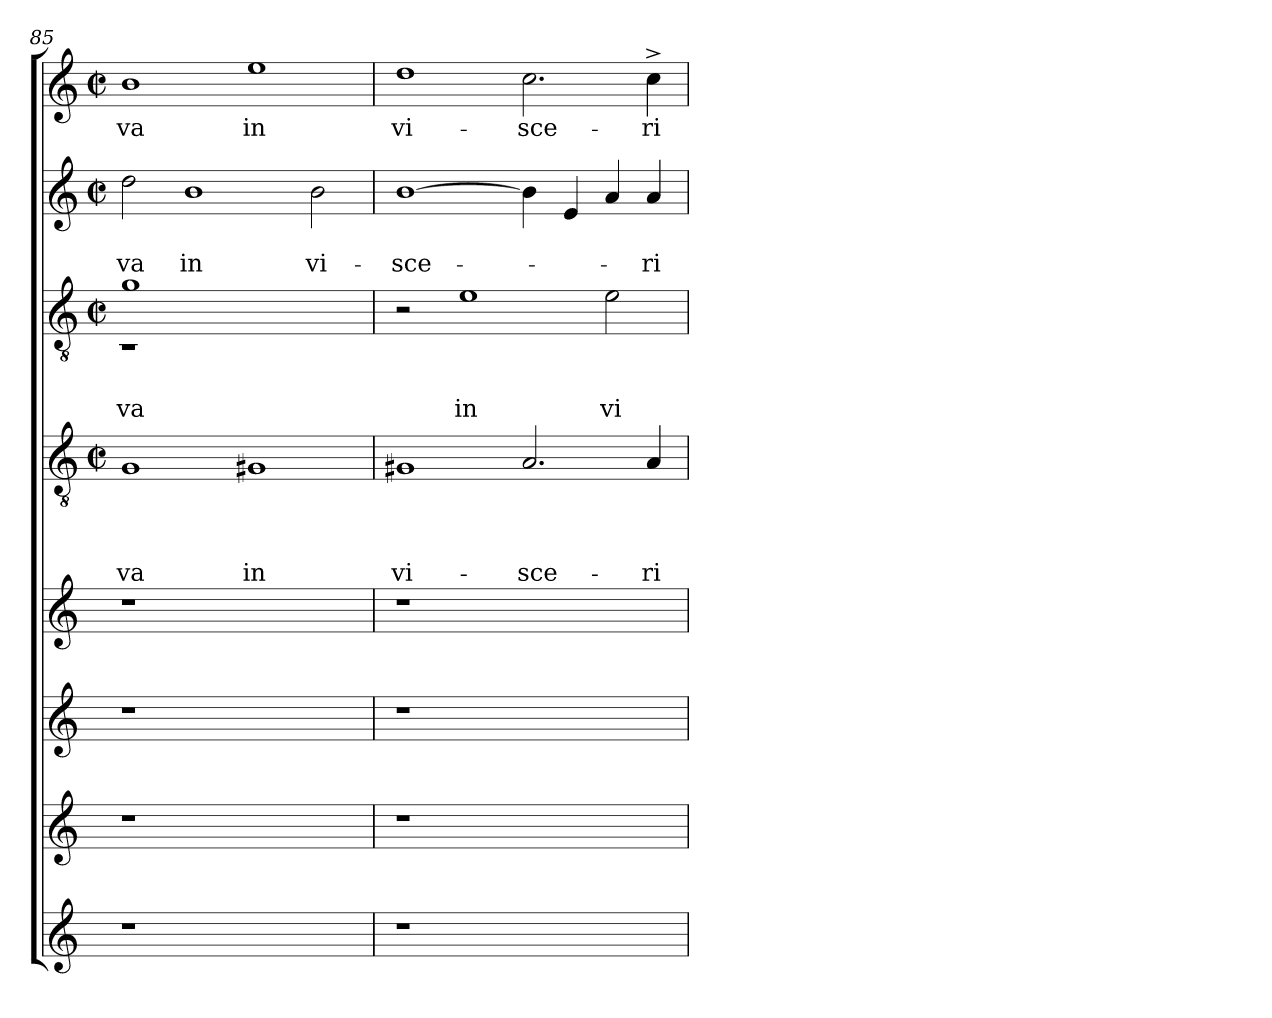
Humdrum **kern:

**kern	**kern	**kern	**kern	**kern	**text	**text	**text	**text	**kern	**text	**text	**text	**kern	**text	**text	**kern	**text
*part8	*part7	*part6	*part5	*part4	*part4	*part4	*part4	*part4	*part3	*part3	*part3	*part3	*part2	*part2	*part2	*part1	*part1
*staff8	*staff7	*staff6	*staff5	*staff4	*staff4	*staff4	*staff4	*staff4	*staff3	*staff3	*staff3	*staff3	*staff2	*staff2	*staff2	*staff1	*staff1
*clefG2	*clefG2	*clefG2	*clefG2	*clefGv2	*	*	*	*	*clefGv2	*	*	*	*clefG2	*	*	*clefG2	*
*k[]	*k[]	*k[]	*k[]	*k[]	*	*	*	*	*k[]	*	*	*	*k[]	*	*	*k[]	*
*C:	*C:	*C:	*C:	*C:	*	*	*	*	*C:	*	*	*	*C:	*	*	*C:	*
*	*	*	*	*M2/2	*	*	*	*	*M2/2	*	*	*	*M2/2	*	*	*M2/2	*
*	*	*	*	*met(c|)	*	*	*	*	*met(c|)	*	*	*	*met(c|)	*	*	*met(c|)	*
=85	=85	=85	=85	=85	=85	=85	=85	=85	=85	=85	=85	=85	=85	=85	=85	=85	=85
*	*	*	*	*	*	*	*	*	*^	*	*	*	*	*	*	*	*
!	!	!	!	!	!	!	!	!LO:LY:b	!	!LO:N:vis=1	!	!	!LO:LY:b	!	!	!LO:LY:b	!	!LO:LY:b
1r	1r	1r	1r	1G	.	.	.	-va	1g	0rC	.	.	-va	2dd\	.	-va	1b	-va
!	!	!	!	!	!	!	!	!	!	!	!	!	!	!	!	!LO:LY:b	!	!
.	.	.	.	.	.	.	.	.	.	.	.	.	.	1b	.	in	.	.
!	!	!	!	!	!	!	!	!LO:LY:b	!	!	!	!	!	!	!	!	!	!LO:LY:b
1ryy	1ryy	1ryy	1ryy	1G#X	.	.	.	in	1ryy	.	.	.	.	.	.	.	1ee	in
!	!	!	!	!	!	!	!	!	!	!	!	!	!	!	!	!LO:LY:b	!	!
.	.	.	.	.	.	.	.	.	.	.	.	.	.	2b\	.	vi-	.	.
*	*	*	*	*	*	*	*	*	*v	*v	*	*	*	*	*	*	*	*
=86	=86	=86	=86	=86	=86	=86	=86	=86	=86	=86	=86	=86	=86	=86	=86	=86	=86
!	!	!	!	!	!	!	!	!LO:LY:b	!	!	!	!	!	!	!LO:LY:b	!	!LO:LY:b
1r	1r	1r	1r	1G#X	.	.	.	vi-	2r	.	.	.	[>1b	.	-sce-	1dd	vi-
!	!	!	!	!	!	!	!	!	!	!	!	!LO:LY:b	!	!	!	!	!
.	.	.	.	.	.	.	.	.	1e	.	.	in	.	.	.	.	.
!	!	!	!	!	!	!	!	!LO:LY:b	!	!	!	!	!	!	!	!	!LO:LY:b
1ryy	1ryy	1ryy	1ryy	2.A/	.	.	.	-sce-	.	.	.	.	4b\]	.	.	2.cc\	-sce-
.	.	.	.	.	.	.	.	.	.	.	.	.	4e/	.	.	.	.
!	!	!	!	!	!	!	!	!	!	!	!	!LO:LY:b	!	!	!	!	!
.	.	.	.	.	.	.	.	.	2e\	.	.	vi-	4a/	.	.	.	.
!	!	!	!	!	!	!	!	!LO:LY:b	!	!	!	!	!	!	!LO:LY:b	!	!LO:LY:b
.	.	.	.	4A/	.	.	.	-ri-	.	.	.	.	4a/	.	-ri-	4cc^>\	-ri-
=	=	=	=	=	=	=	=	=	=	=	=	=	=	=	=	=	=
*-	*-	*-	*-	*-	*-	*-	*-	*-	*-	*-	*-	*-	*-	*-	*-	*-	*-
